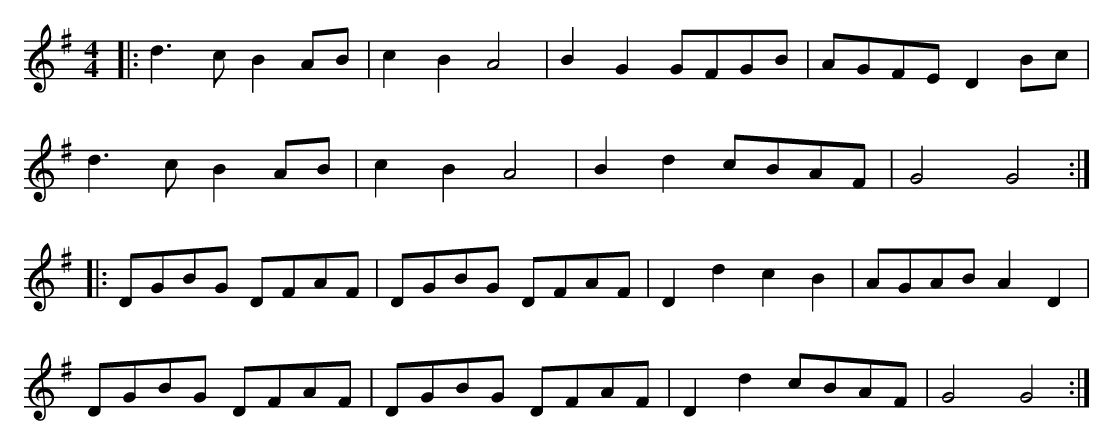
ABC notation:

X:1
M:4/4
K:G
|:d3c B2AB | c2B2 A4 | B2G2 GFGB | AGFE D2Bc |
d3c B2AB | c2B2 A4 | B2d2 cBAF | G4 G4 :|
|:DGBG DFAF | DGBG DFAF |D2d2 c2B2 | AGAB A2D2 |
DGBG DFAF | DGBG DFAF | D2d2 cBAF | G4 G4:|
